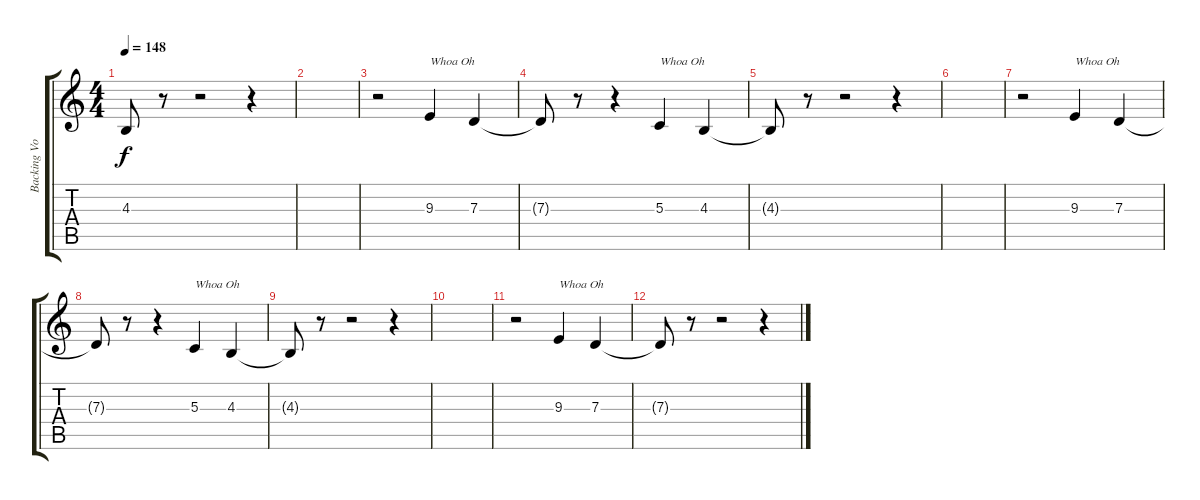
\track ("Backing Vox 2" "Backing Vo") {instrument lead1square}
\staff {score tabs}
\tuning (E4 B3 G3 D3 A2 E2) {hide}
\ts (4 4)
\tempo 148
\clef g2
\ks c
4.3{t}.8{dy f} r.8 r.2 r.4 |
|
r.2 9.3.4{txt "Whoa Oh"} 7.3.4 |
7.3{t}.8 r.8 r.4 5.3.4{txt "Whoa Oh"} 4.3.4 |
4.3{t}.8 r.8 r.2 r.4 |
|
r.2 9.3.4{txt "Whoa Oh"} 7.3.4 |
7.3{t}.8 r.8 r.4 5.3.4{txt "Whoa Oh"} 4.3.4 |
4.3{t}.8 r.8 r.2 r.4 |
|
r.2 9.3.4{txt "Whoa Oh"} 7.3.4 |
7.3{t}.8 r.8 r.2 r.4
